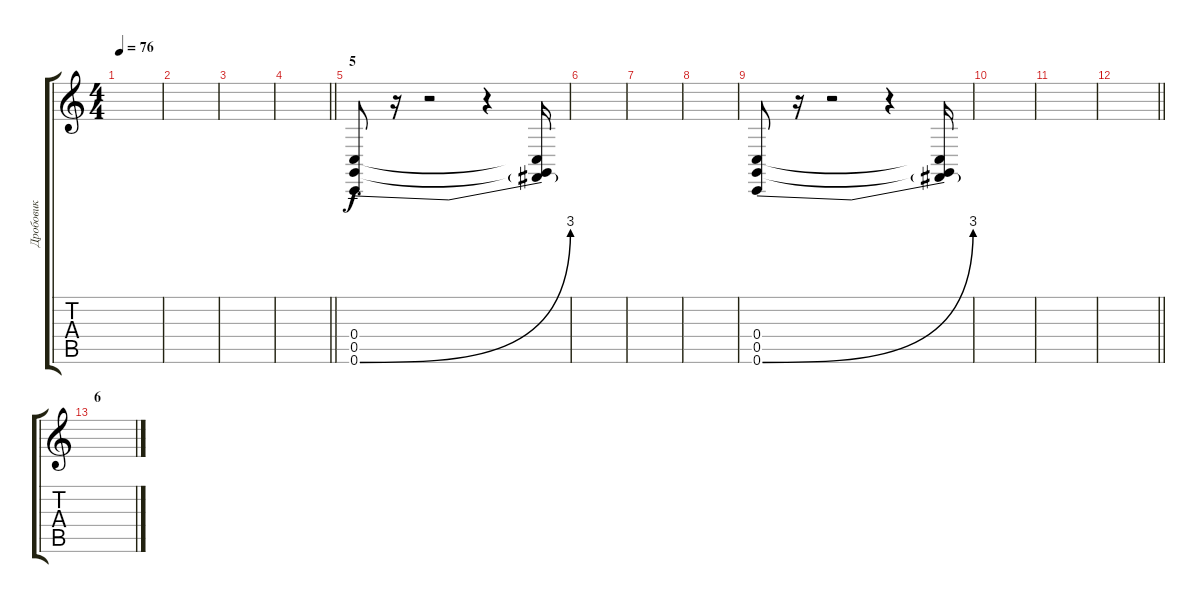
\track ("Дробовик" "Дробовик") {instrument gunshot}
\staff {score tabs}
\tuning (D4 A3 F3 C3 G2 C2) {hide}
\ts (4 4)
\tempo 76
\clef g2
\ks c
|
|
|
\barLineRight lightlight
|
\section ("" "5")
(0.4 0.5 0.6{be (bend 0 0 60 12)}).8 r.16 r.2 r.4 (0.4{t} 0.5{t} 0.6{t}).16 |
|
|
|
(0.4 0.5 0.6{be (bend 0 0 60 12)}).8 r.16 r.2 r.4 (0.4{t} 0.5{t} 0.6{t}).16 |
|
|
\barLineRight lightlight
|
\section ("" "6")
